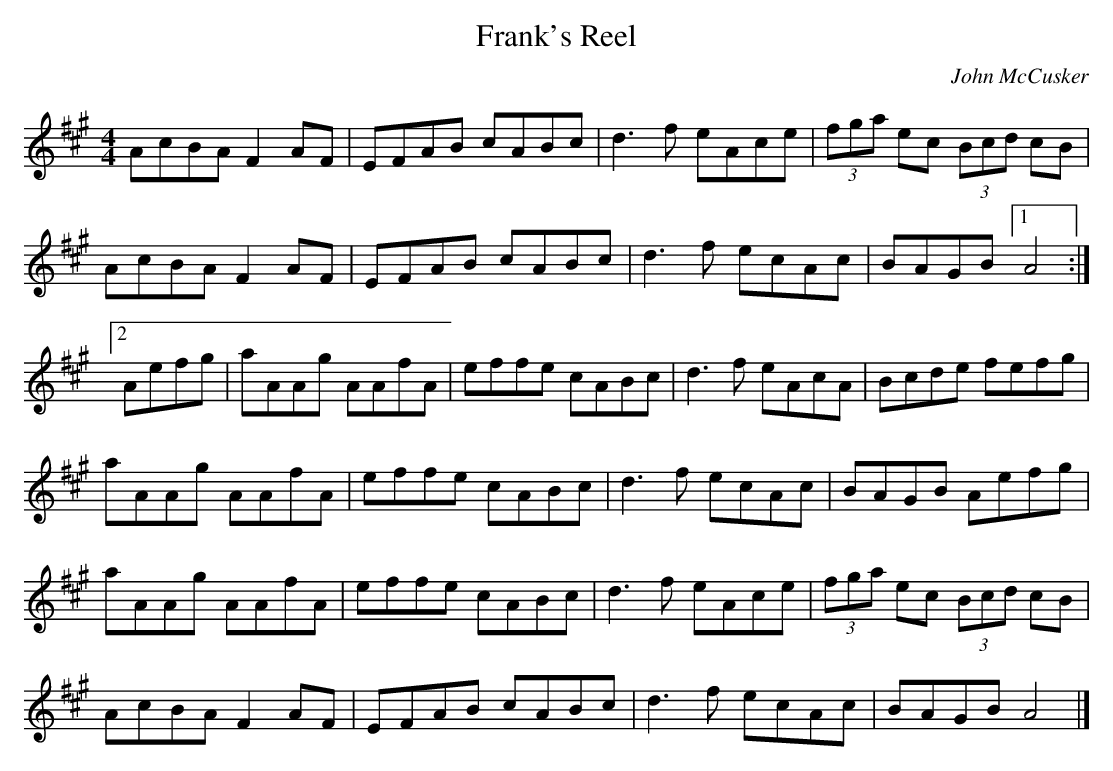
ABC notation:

X:1
T:Frank's Reel
C:John McCusker
M:4/4
K:A major
AcBA F2 AF | EFAB cABc | d3 f eAce | (3fga ec (3Bcd cB |
AcBA F2 AF | EFAB cABc | d3 f ecAc |   BAGB    [1 A4    :|
[2 Aefg | \
aAAg AAfA  | effe cABc | d3 f eAcA |   Bcde     fefg   |
aAAg AAfA  | effe cABc | d3 f ecAc |   BAGB     Aefg   |
aAAg AAfA  | effe cABc | d3 f eAce | (3fga ec (3Bcd cB |
AcBA F2 AF | EFAB cABc | d3 f ecAc |   BAGB     A4    |]
